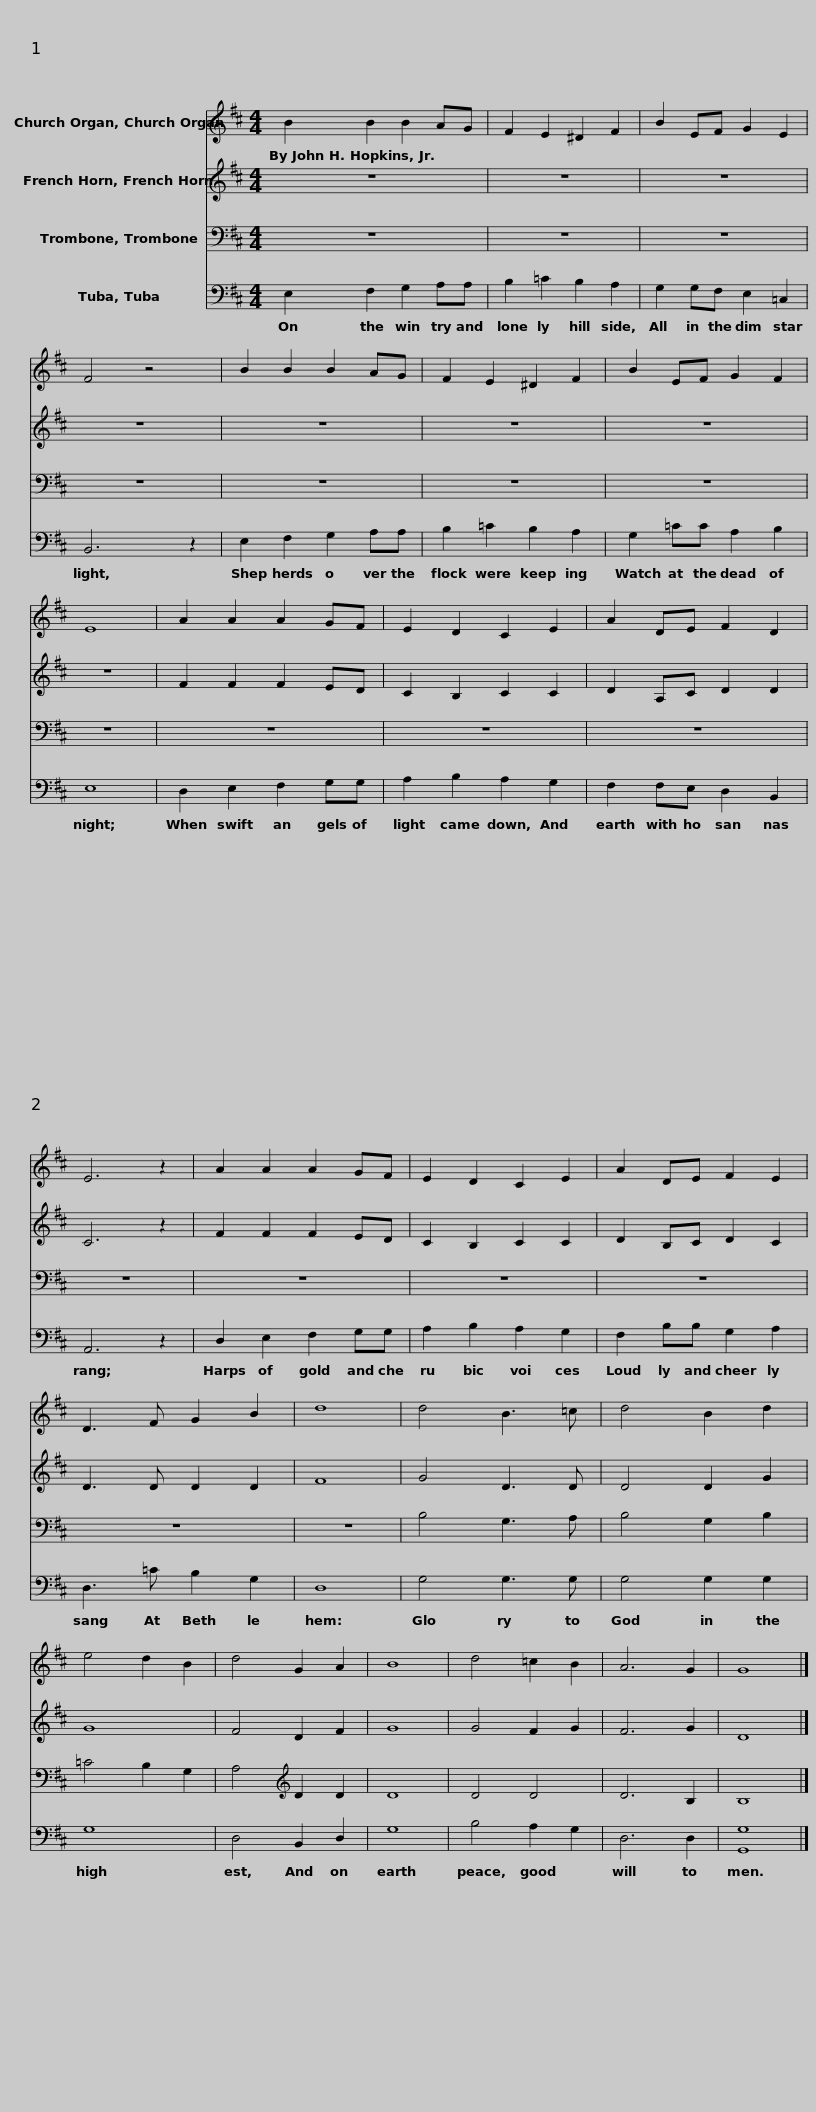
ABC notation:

X:1
%%score 1 2 3 4
L:1/8
M:4/4
I:linebreak $
K:D
V:1 treble
V:2 treble
V:3 bass
V:4 bass
V:1
 B2 B2 B2 AG | F2 E2 ^D2 F2 | B2 EF G2 E2 | F4 z4 |$ B2 B2 B2 AG | %5
 F2 E2 ^D2 F2 | B2 EF G2 F2 | E8 | A2 A2 A2 GF |$ E2 D2 C2 E2 | %10
 A2 DE F2 D2 | E6 z2 | A2 A2 A2 GF | E2 D2 C2 E2 |$ A2 DE F2 E2 | %15
 D3 F G2 B2 | d8 | d4 B3 =c | d4 B2 d2 | e4 d2 B2 | %20
 d4 G2 A2 |$ B8 | d4 =c2 B2 | A6 G2 | G8 |] %25
V:2
 z8 | z8 | z8 | z8 |$ z8 | %5
 z8 | z8 | z8 | F2 F2 F2 ED |$ C2 B,2 C2 C2 | %10
 D2 A,C D2 D2 | C6 z2 | F2 F2 F2 ED | C2 B,2 C2 C2 |$ D2 B,C D2 C2 | %15
 D3 D D2 D2 | F8 | G4 D3 D | D4 D2 G2 | G8 | %20
 F4 D2 F2 |$ G8 | G4 F2 G2 | F6 G2 | D8 |] %25
V:3
 z8 | z8 | z8 | z8 |$ z8 | %5
 z8 | z8 | z8 | z8 |$ z8 | %10
 z8 | z8 | z8 | z8 |$ z8 | %15
 z8 | z8 | B,4 G,3 A, | B,4 G,2 B,2 | =C4 B,2 G,2 | %20
 A,4[K:treble] D2 D2 |$ D8 | D4 D4 | D6 B,2 | B,8 |] %25
V:4
 E,2 F,2 G,2 A,A, | B,2 =C2 B,2 A,2 | G,2 G,F, E,2 =C,2 | B,,6 z2 |$ E,2 F,2 G,2 A,A, | %5
 B,2 =C2 B,2 A,2 | G,2 =CC A,2 B,2 | E,8 | D,2 E,2 F,2 G,G, |$ A,2 B,2 A,2 G,2 | %10
 F,2 F,E, D,2 B,,2 | A,,6 z2 | D,2 E,2 F,2 G,G, | A,2 B,2 A,2 G,2 |$ F,2 B,B, G,2 A,2 | %15
 D,3 =C B,2 G,2 | D,8 | G,4 G,3 G, | G,4 G,2 G,2 | G,8 | %20
 D,4 B,,2 D,2 |$ G,8 | B,4 A,2 G,2 | D,6 D,2 | [G,,G,]8 |] %25
